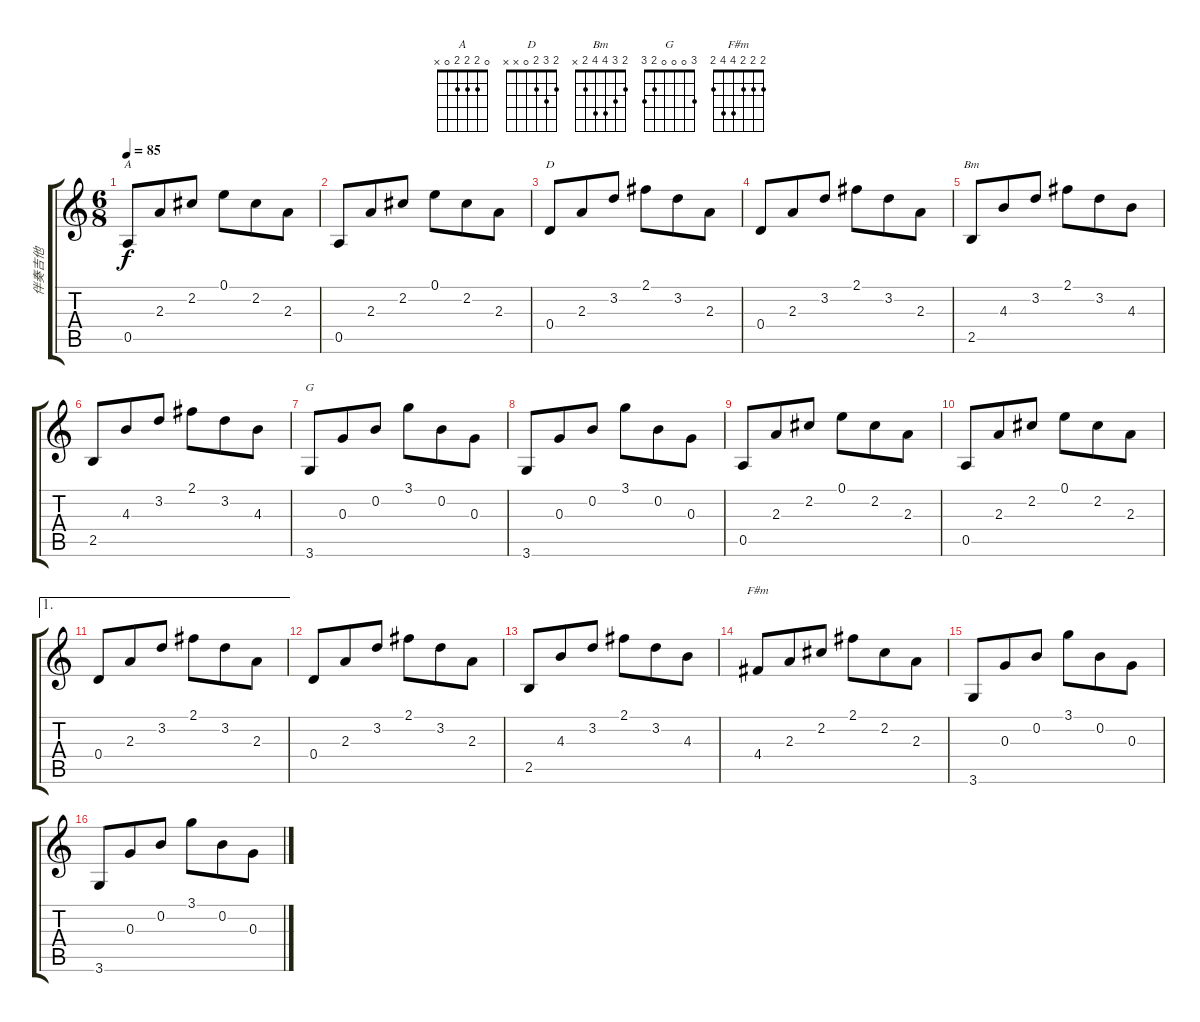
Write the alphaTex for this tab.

\track ("伴奏吉他" "伴奏吉他") {instrument acousticguitarsteel}
\staff {score tabs}
\tuning (E4 B3 G3 D3 A2 E2) {hide}
\chord ("A" 0 2 2 2 0 x)
\chord ("D" 2 3 2 0 x x)
\chord ("Bm" 2 3 4 4 2 x)
\chord ("G" 3 0 0 0 2 3)
\chord ("F#m" 2 2 2 4 4 2)
\ts (6 8)
\tempo 85
\clef g2
\ks c
0.5.8{ch "A" dy f} 2.3.8 2.2.8 0.1.8 2.2.8 2.3.8 |
0.5.8 2.3.8 2.2.8 0.1.8 2.2.8 2.3.8 |
0.4.8{ch "D"} 2.3.8 3.2.8 2.1.8 3.2.8 2.3.8 |
0.4.8 2.3.8 3.2.8 2.1.8 3.2.8 2.3.8 |
2.5.8{ch "Bm"} 4.3.8 3.2.8 2.1.8 3.2.8 4.3.8 |
2.5.8 4.3.8 3.2.8 2.1.8 3.2.8 4.3.8 |
3.6.8{ch "G"} 0.3.8 0.2.8 3.1.8 0.2.8 0.3.8 |
3.6.8 0.3.8 0.2.8 3.1.8 0.2.8 0.3.8 |
0.5.8 2.3.8 2.2.8 0.1.8 2.2.8 2.3.8 |
0.5.8 2.3.8 2.2.8 0.1.8 2.2.8 2.3.8 |
\ae 1
0.4.8 2.3.8 3.2.8 2.1.8 3.2.8 2.3.8 |
0.4.8 2.3.8 3.2.8 2.1.8 3.2.8 2.3.8 |
2.5.8 4.3.8 3.2.8 2.1.8 3.2.8 4.3.8 |
4.4.8{ch "F#m"} 2.3.8 2.2.8 2.1.8 2.2.8 2.3.8 |
3.6.8 0.3.8 0.2.8 3.1.8 0.2.8 0.3.8 |
3.6.8 0.3.8 0.2.8 3.1.8 0.2.8 0.3.8
